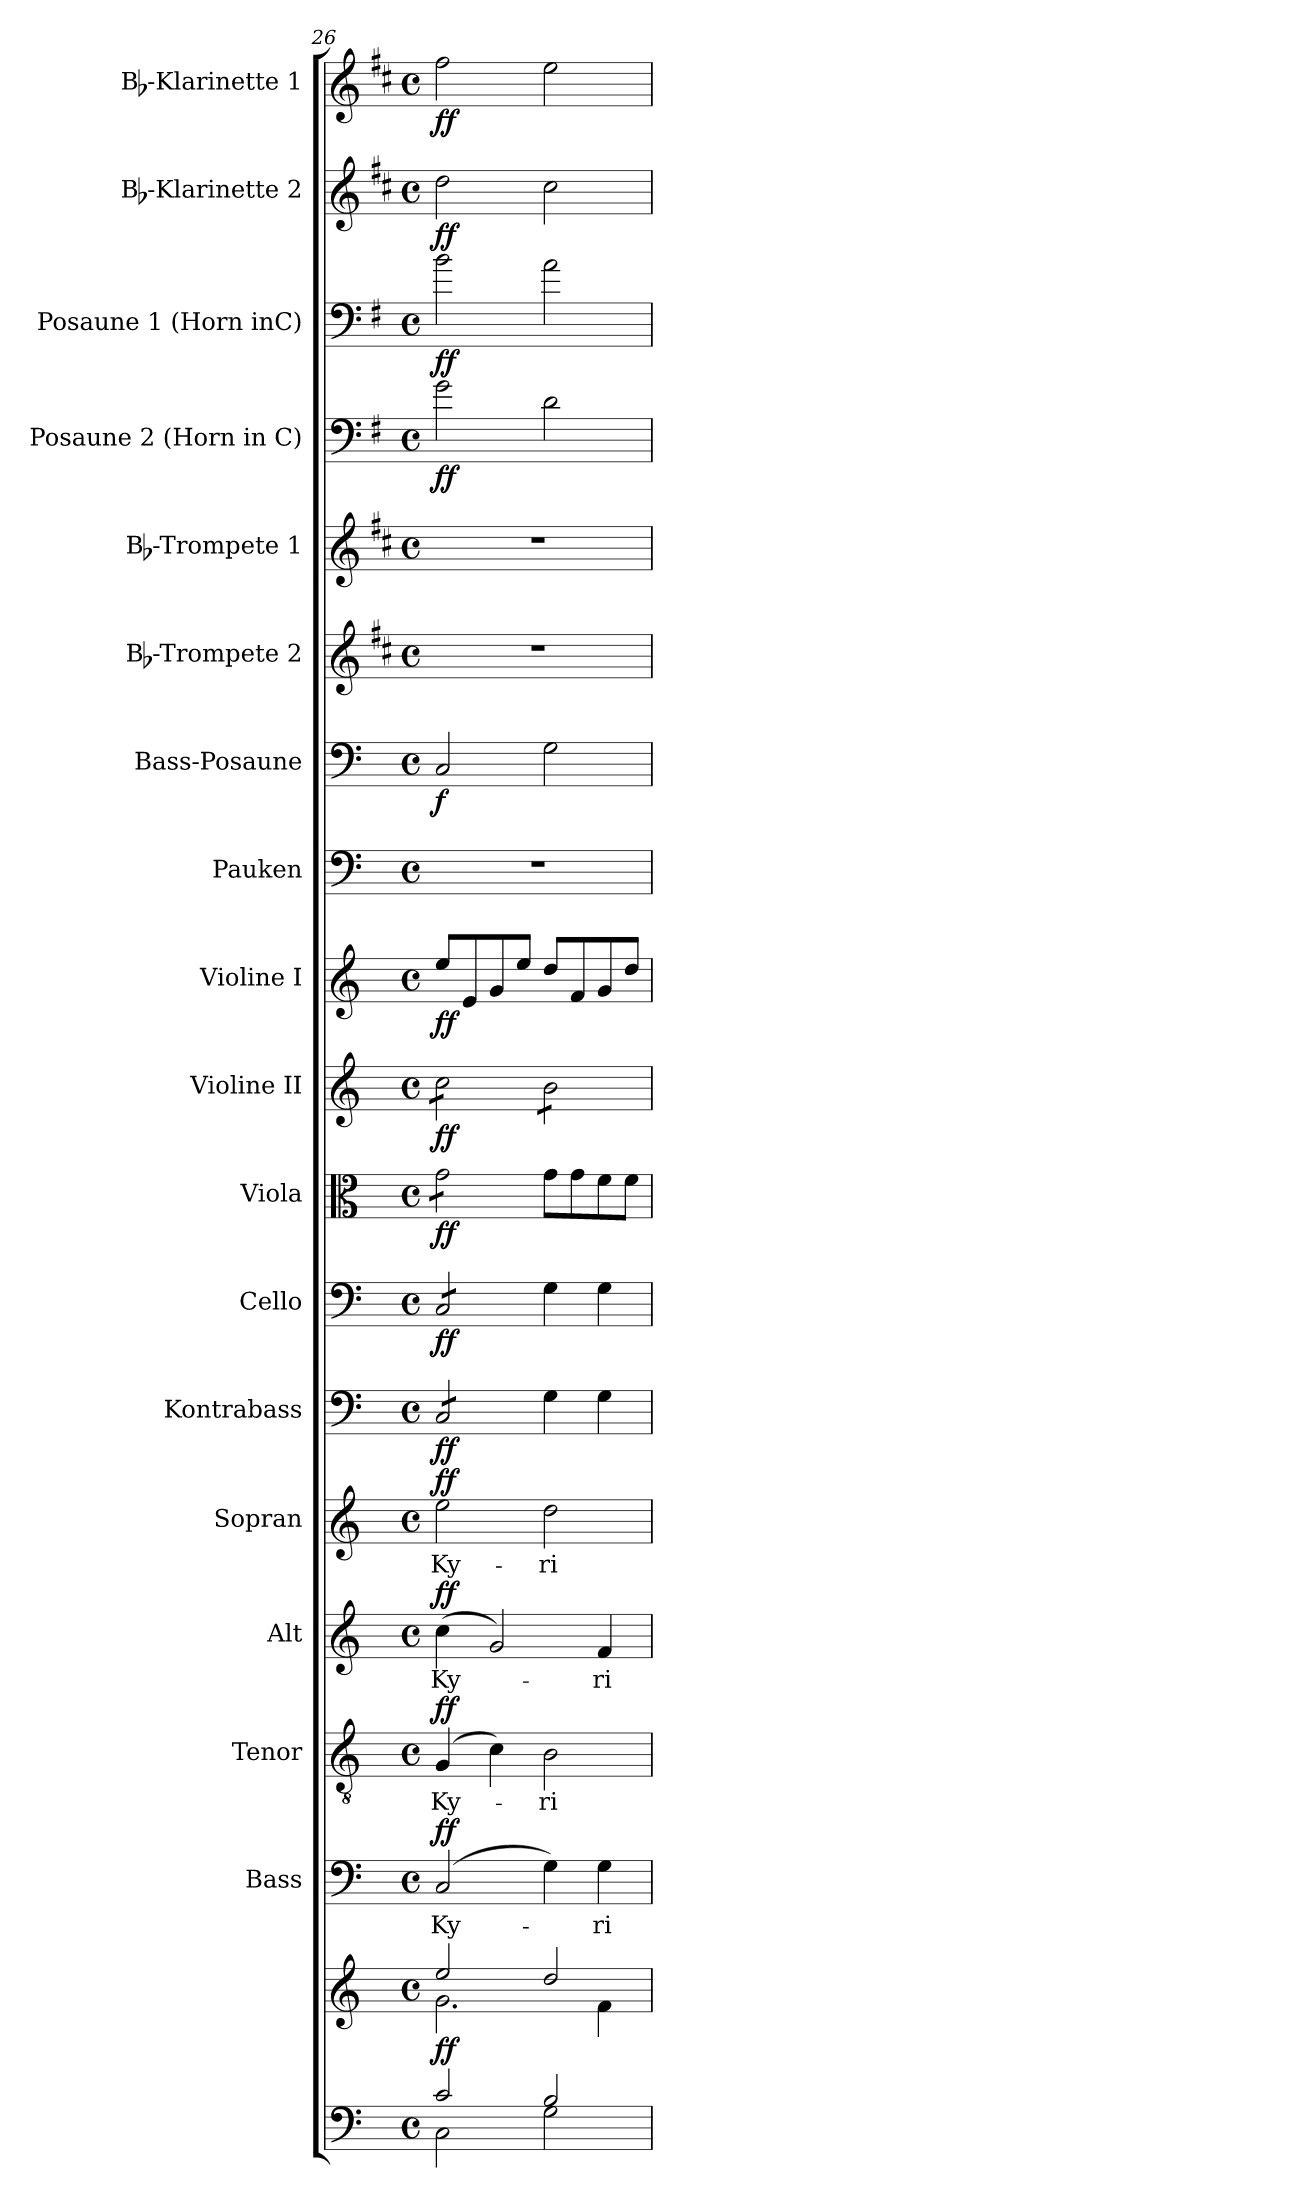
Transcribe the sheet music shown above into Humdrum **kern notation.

**kern	**kern	**dynam	**kern	**text	**dynam	**kern	**text	**dynam	**kern	**text	**dynam	**kern	**text	**dynam	**kern	**dynam	**kern	**dynam	**kern	**dynam	**kern	**dynam	**kern	**dynam	**kern	**kern	**dynam	**kern	**kern	**kern	**dynam	**kern	**dynam	**kern	**dynam	**kern	**dynam
*part18	*part18	*part18	*part17	*part17	*part17	*part16	*part16	*part16	*part15	*part15	*part15	*part14	*part14	*part14	*part13	*part13	*part12	*part12	*part11	*part11	*part10	*part10	*part9	*part9	*part8	*part7	*part7	*part6	*part5	*part4	*part4	*part3	*part3	*part2	*part2	*part1	*part1
*staff19	*staff18	*staff18/19	*staff17	*staff17	*staff17	*staff16	*staff16	*staff16	*staff15	*staff15	*staff15	*staff14	*staff14	*staff14	*staff13	*staff13	*staff12	*staff12	*staff11	*staff11	*staff10	*staff10	*staff9	*staff9	*staff8	*staff7	*staff7	*staff6	*staff5	*staff4	*staff4	*staff3	*staff3	*staff2	*staff2	*staff1	*staff1
*	*	*	*I"Bass	*	*	*I"Tenor	*	*	*I"Alt	*	*	*I"Sopran	*	*	*I"Kontrabass	*	*I"Cello	*	*I"Viola	*	*I"Violine II	*	*I"Violine I	*	*I"Pauken	*I"Bass-Posaune	*	*I"Bb-Trompete 2	*I"Bb-Trompete 1	*I"Posaune 2 (Horn in C)	*	*I"Posaune 1 (Horn inC)	*	*I"Bb-Klarinette 2	*	*I"Bb-Klarinette 1	*
*	*	*	*I'B.	*	*	*I'T.	*	*	*I'A.	*	*	*I'S.	*	*	*I'Kb.	*	*	*	*I'Vla.	*	*I'Vl. II	*	*I'Vl. I	*	*I'Pk.	*I'B-Pos.	*	*I'Bb Trp. 2	*I'Bb Trp. 1	*I'Pos. 2	*	*I'Pos. 1	*	*I'Bb Kl. 2	*	*I'Bb Kl. 1	*
*clefF4	*clefG2	*	*clefF4	*	*	*clefGv2	*	*	*clefG2	*	*	*clefG2	*	*	*clefF4	*	*clefF4	*	*clefC3	*	*clefG2	*	*clefG2	*	*clefF4	*clefF4	*	*clefG2	*clefG2	*clefF4	*	*clefF4	*	*clefG2	*	*clefG2	*
*	*	*	*	*	*	*	*	*	*	*	*	*	*	*	*ITrd7c12	*	*	*	*	*	*	*	*	*	*	*	*	*ITrd1c2	*ITrd1c2	*ITrd4c7	*	*ITrd4c7	*	*ITrd1c2	*	*ITrd1c2	*
*k[]	*k[]	*	*k[]	*	*	*k[]	*	*	*k[]	*	*	*k[]	*	*	*k[]	*	*k[]	*	*k[]	*	*k[]	*	*k[]	*	*k[]	*k[]	*	*k[]	*k[]	*k[]	*	*k[]	*	*k[]	*	*k[]	*
*C:	*C:	*	*C:	*	*	*C:	*	*	*C:	*	*	*C:	*	*	*C:	*	*C:	*	*C:	*	*C:	*	*C:	*	*C:	*C:	*	*C:	*C:	*C:	*	*C:	*	*C:	*	*C:	*
*M4/4	*M4/4	*	*M4/4	*	*	*M4/4	*	*	*M4/4	*	*	*M4/4	*	*	*M4/4	*	*M4/4	*	*M4/4	*	*M4/4	*	*M4/4	*	*M4/4	*M4/4	*	*M4/4	*M4/4	*M4/4	*	*M4/4	*	*M4/4	*	*M4/4	*
*met(c)	*met(c)	*	*met(c)	*	*	*met(c)	*	*	*met(c)	*	*	*met(c)	*	*	*met(c)	*	*met(c)	*	*met(c)	*	*met(c)	*	*met(c)	*	*met(c)	*met(c)	*	*met(c)	*met(c)	*met(c)	*	*met(c)	*	*met(c)	*	*met(c)	*
=26	=26	=26	=26	=26	=26	=26	=26	=26	=26	=26	=26	=26	=26	=26	=26	=26	=26	=26	=26	=26	=26	=26	=26	=26	=26	=26	=26	=26	=26	=26	=26	=26	=26	=26	=26	=26	=26
*^	*^	*	*	*	*	*	*	*	*	*	*	*	*	*	*	*	*	*	*	*	*	*	*	*	*	*	*	*	*	*	*	*	*	*	*	*	*
!	!	!	!	!LO:DY:b	!	!LO:LY:b	!LO:DY:a	!	!LO:LY:b	!LO:DY:a	!	!LO:LY:b	!LO:DY:a	!	!LO:LY:b	!LO:DY:a	!	!LO:DY:b	!	!LO:DY:b	!	!LO:DY:b	!	!LO:DY:b	!	!LO:DY:b	!	!	!LO:DY:b	!	!	!	!LO:DY:b	!	!LO:DY:b	!	!LO:DY:b	!	!LO:DY:b
*	*	*	*	*	*	*	*	*	*	*	*	*	*	*	*	*	*tremolo	*	*	*	*	*	*	*	*	*	*	*	*	*	*	*	*	*	*	*	*	*	*
*	*	*	*	*	*	*	*	*	*	*	*	*	*	*	*	*	*	*	*tremolo	*	*	*	*	*	*	*	*	*	*	*	*	*	*	*	*	*	*	*	*
*	*	*	*	*	*	*	*	*	*	*	*	*	*	*	*	*	*	*	*	*	*tremolo	*	*	*	*	*	*	*	*	*	*	*	*	*	*	*	*	*	*
*	*	*	*	*	*	*	*	*	*	*	*	*	*	*	*	*	*	*	*	*	*	*	*tremolo	*	*	*	*	*	*	*	*	*	*	*	*	*	*	*	*
2c/	2C\	2ee/	2.g\	ff	(2C/	Ky-	ff	(4G/	Ky-	ff	(>4cc\	Ky-	ff	2ee\	Ky-	ff	8CC/L	ff	8C/L	ff	8g\L	ff	8cc\L	ff	8ee/L	ff	1r	2C/	f	1r	1r	2c\	ff	2e\	ff	2cc\	ff	2ee\	ff
.	.	.	.	.	.	.	.	.	.	.	.	.	.	.	.	.	8CC/	.	8C/	.	8g\	.	8cc\	.	8e/	.	.	.	.	.	.	.	.	.	.	.	.	.	.
.	.	.	.	.	.	.	.	4c\)	.	.	2g/)	.	.	.	.	.	8CC/	.	8C/	.	8g\	.	8cc\	.	8g/	.	.	.	.	.	.	.	.	.	.	.	.	.	.
.	.	.	.	.	.	.	.	.	.	.	.	.	.	.	.	.	8CC/J	.	8C/J	.	8g\J	.	8cc\J	.	8ee/J	.	.	.	.	.	.	.	.	.	.	.	.	.	.
*	*	*	*	*	*	*	*	*	*	*	*	*	*	*	*	*	*	*	*	*	*Xtremolo	*	*	*	*	*	*	*	*	*	*	*	*	*	*	*	*	*	*
*	*	*	*	*	*	*	*	*	*	*	*	*	*	*	*	*	*	*	*Xtremolo	*	*	*	*	*	*	*	*	*	*	*	*	*	*	*	*	*	*	*	*
*	*	*	*	*	*	*	*	*	*	*	*	*	*	*	*	*	*Xtremolo	*	*	*	*	*	*	*	*	*	*	*	*	*	*	*	*	*	*	*	*	*	*
!	!	!	!	!	!	!	!	!	!LO:LY:b	!	!	!	!	!	!LO:LY:b	!	!	!	!	!	!	!	!	!	!	!	!	!	!	!	!	!	!	!	!	!	!	!	!
2B/	2G\	2dd/	.	.	4G\)	.	.	2B\	-ri-	.	.	.	.	2dd\	-ri-	.	4GG\	.	4G\	.	8g\L	.	8b\L	.	8dd/L	.	.	2G\	.	.	.	2G\	.	2d\	.	2b\	.	2dd\	.
.	.	.	.	.	.	.	.	.	.	.	.	.	.	.	.	.	.	.	.	.	8g\	.	8b\	.	8f/	.	.	.	.	.	.	.	.	.	.	.	.	.	.
!	!	!	!	!	!	!LO:LY:b	!	!	!	!	!	!LO:LY:b	!	!	!	!	!	!	!	!	!	!	!	!	!	!	!	!	!	!	!	!	!	!	!	!	!	!	!
.	.	.	4f\	.	4G\	-ri-	.	.	.	.	4f/	-ri-	.	.	.	.	4GG\	.	4G\	.	8f\	.	8b\	.	8g/	.	.	.	.	.	.	.	.	.	.	.	.	.	.
.	.	.	.	.	.	.	.	.	.	.	.	.	.	.	.	.	.	.	.	.	8f\J	.	8b\J	.	8dd/J	.	.	.	.	.	.	.	.	.	.	.	.	.	.
*	*	*	*	*	*	*	*	*	*	*	*	*	*	*	*	*	*	*	*	*	*	*	*Xtremolo	*	*	*	*	*	*	*	*	*	*	*	*	*	*	*	*
*v	*v	*	*	*	*	*	*	*	*	*	*	*	*	*	*	*	*	*	*	*	*	*	*	*	*	*	*	*	*	*	*	*	*	*	*	*	*	*	*
*	*v	*v	*	*	*	*	*	*	*	*	*	*	*	*	*	*	*	*	*	*	*	*	*	*	*	*	*	*	*	*	*	*	*	*	*	*	*	*
=	=	=	=	=	=	=	=	=	=	=	=	=	=	=	=	=	=	=	=	=	=	=	=	=	=	=	=	=	=	=	=	=	=	=	=	=	=
*-	*-	*-	*-	*-	*-	*-	*-	*-	*-	*-	*-	*-	*-	*-	*-	*-	*-	*-	*-	*-	*-	*-	*-	*-	*-	*-	*-	*-	*-	*-	*-	*-	*-	*-	*-	*-	*-
